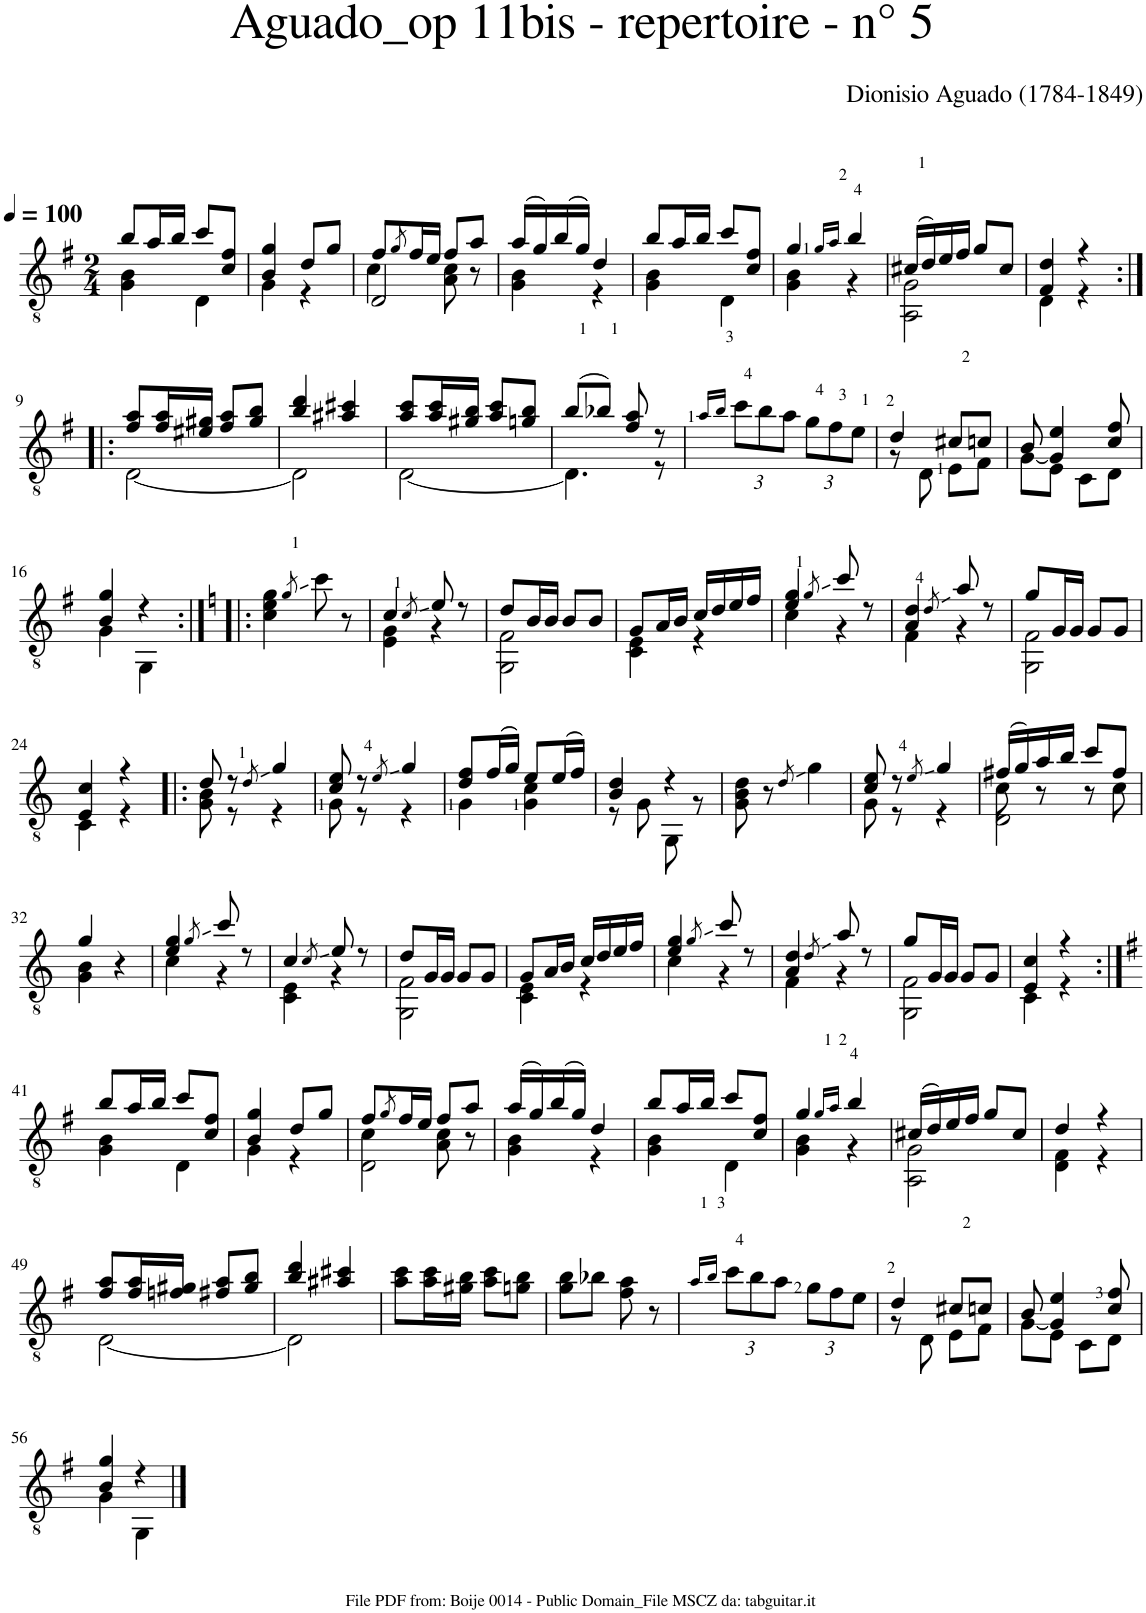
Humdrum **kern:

**kern
*part1
*staff1
*I"Guitar
*I'Guit.
*clefGv2
*k[f#]
*M2/4
*MM100
=1
*^
8b/L	4G\ 4B\
16a/L	.
16b/JJ	.
8cc/L	4D\
8c/ 8f#/J	.
=2	=2
4B/ 4g/	4G\
8d/L	4r
8g/J	.
=3	=3
*	*^
8f#/L	4c\	2D/
8qg/	.	.
16f#/L	.	.
16e/JJ	.	.
8f#/L	8A\ 8c\	.
8a/J	8r	.
*	*v	*v
=4	=4
(16a/LL	4G\ 4B\
16g/)	.
(16b/	.
16g/JJ)	.
4d/	4r
=5	=5
8b/L	4G\ 4B\
16a/L	.
16b/JJ	.
8cc/L	4D\
8c/ 8f#/J	.
=6	=6
4g/	4G\ 4B\
16qg/LL	.
16qa/JJ	.
4b/	4r
=7	=7
(16c#X/LL	2AA\ 2G\
16d/)	.
16e/	.
16f#/JJ	.
8g/L	.
8c#/J	.
=8	=8
4F#/ 4d/	4D\
4r	4r
!!LO:LB:g=z	!!
=9:|!|:	=9:|!|:
8f#/ 8a/L	[2D\
16f#/ 16a/L	.
16e#X/ 16g#X/JJ	.
8f#/ 8a/L	.
8g#/ 8b/J	.
=10	=10
4b/ 4dd/	2D\]
4a#X/ 4cc#X/	.
=11	=11
8a/ 8cc/L	[2D\
16a/ 16cc/L	.
16g#X/ 16b/JJ	.
8a/ 8cc/L	.
8gn/ 8b/J	.
=12	=12
(8b/L	4.D\]
8b-X/J)	.
8f#/ 8a/	.
8r	8r
*v	*v
=13
16qa/LL
16qb/JJ
*Xbrackettup
12cc\L
12b\
12a\J
12g\L
12f#\
12e\J
=14
*^
4d/	8r
.	8D\
8c#X/L	8E\L
8cn/J	8F#\J
=15	=15
8B/	[8G\L
4G/] 4e/	8E\J
.	8C\L
8c/ 8f#/	8D\J
!!LO:LB:g=z	!!
=16	=16
4B/ 4g/	4G\
4r	4GG\
*v	*v
=17:|!|:
*k[]
4c\ 4e\ 4g\
8qg/
8cc\
8r
=18
*^
4c/	4E\ 4G\
8qc/	.
8e/	4r
8r	.
=19	=19
8d/L	2GG\ 2F\
16B/L	.
16B/JJ	.
8B/L	.
8B/J	.
=20	=20
8G/L	4C\ 4E\
16A/L	.
16B/JJ	.
16c/LL	4r
16d/	.
16e/	.
16f/JJ	.
=21	=21
4e/ 4g/	4c\
8qg/	.
8cc/	4r
8r	.
=22	=22
4A/ 4d/	4F\
8qd/	.
8a/	4r
8r	.
=23	=23
8g/L	2GG\ 2F\
16G/L	.
16G/JJ	.
8G/L	.
8G/J	.
!!LO:LB:g=z	!!
=24	=24
4E/ 4c/	4C\
4r	4r
=25!|:	=25!|:
8d/	8G\ 8B\
8r	8r
8qd/	.
4g/	4r
=26	=26
8c/ 8e/	8G\
8r	8r
8qe/	.
4g/	4r
=27	=27
8d/ 8f/L	4G\
(16f/L	.
16g/JJ)	.
8e/L	4G\ 4c\
(16e/L	.
16f/JJ)	.
=28	=28
4B/ 4d/	8r
.	8G\
4r	8GG\
.	8r
*v	*v
=29
8G\ 8B\ 8d\
8r
8qd/
4g\
=30
*^
8c/ 8e/	8G\
8r	8r
8qe/	.
4g/	4r
=31	=31
*	*^
(16f#X/LL	8c\	2D\
16g/)	.	.
16a/	8r	.
16b/JJ	.	.
8cc/L	8r	.
8f#/J	8c\	.
*	*v	*v
!!LO:LB:g=z
=32	=32
4g/	4G\ 4B\
4r	4ryy
=33	=33
4e/ 4g/	4c\
8qg/	.
8cc/	4r
8r	.
=34	=34
4c/	4C\ 4E\
8qc/	.
8e/	4r
8r	.
=35	=35
8d/L	2GG\ 2F\
16G/L	.
16G/JJ	.
8G/L	.
8G/J	.
=36	=36
8G/L	4C\ 4E\
16A/L	.
16B/JJ	.
16c/LL	4r
16d/	.
16e/	.
16f/JJ	.
=37	=37
4e/ 4g/	4c\
8qg/	.
8cc/	4r
8r	.
=38	=38
4A/ 4d/	4F\
8qd/	.
8a/	4r
8r	.
=39	=39
8g/L	2GG\ 2F\
16G/L	.
16G/JJ	.
8G/L	.
8G/J	.
=40	=40
4E/ 4c/	4C\
4r	4r
!!LO:LB:g=z	!!
=41:|!	=41:|!
*k[f#]	*
8b/L	4G\ 4B\
16a/L	.
16b/JJ	.
8cc/L	4D\
8c/ 8f#/J	.
=42	=42
4B/ 4g/	4G\
8d/L	4r
8g/J	.
=43	=43
*	*^
8f#/L	4c\	2D\
8qg/	.	.
16f#/L	.	.
16e/JJ	.	.
8f#/L	8A\ 8c\	.
8a/J	8r	.
*	*v	*v
=44	=44
(16a/LL	4G\ 4B\
16g/)	.
(16b/	.
16g/JJ)	.
4d/	4r
=45	=45
8b/L	4G\ 4B\
16a/L	.
16b/JJ	.
8cc/L	4D\
8c/ 8f#/J	.
=46	=46
4g/	4G\ 4B\
16qg/LL	.
16qa/JJ	.
4b/	4r
=47	=47
(16c#X/LL	2AA\ 2G\
16d/)	.
16e/	.
16f#/JJ	.
8g/L	.
8c#/J	.
=48	=48
4d/	4D\ 4F#\
4r	4r
!!LO:LB:g=z	!!
=49	=49
8f#/ 8a/L	[2D\
16f#/ 16a/L	.
16fn/ 16g#X/JJ	.
8f#X/ 8a/L	.
8g#/ 8b/J	.
=50	=50
4b/ 4dd/	2D\]
4a#X/ 4cc#X/	.
*v	*v
=51
8a\ 8cc\L
16a\ 16cc\L
16g#X\ 16b\JJ
8a\ 8cc\L
8gn\ 8b\J
=52
8g\ 8b\L
8b-X\J
8f#\ 8a\
8r
=53
16qa/LL
16qb/JJ
12cc\L
12b\
12a\J
12g\L
12f#\
12e\J
=54
*^
4d/	8r
.	8D\
8c#X/L	8E\L
8cn/J	8F#\J
=55	=55
8B/	[8G\L
4G/] 4e/	8E\J
.	8C\L
8c/ 8f#/	8D\J
!!LO:LB:g=z	!!
=56	=56
4B/ 4g/	4G\
4r	4GG\
*v	*v
==
*-
